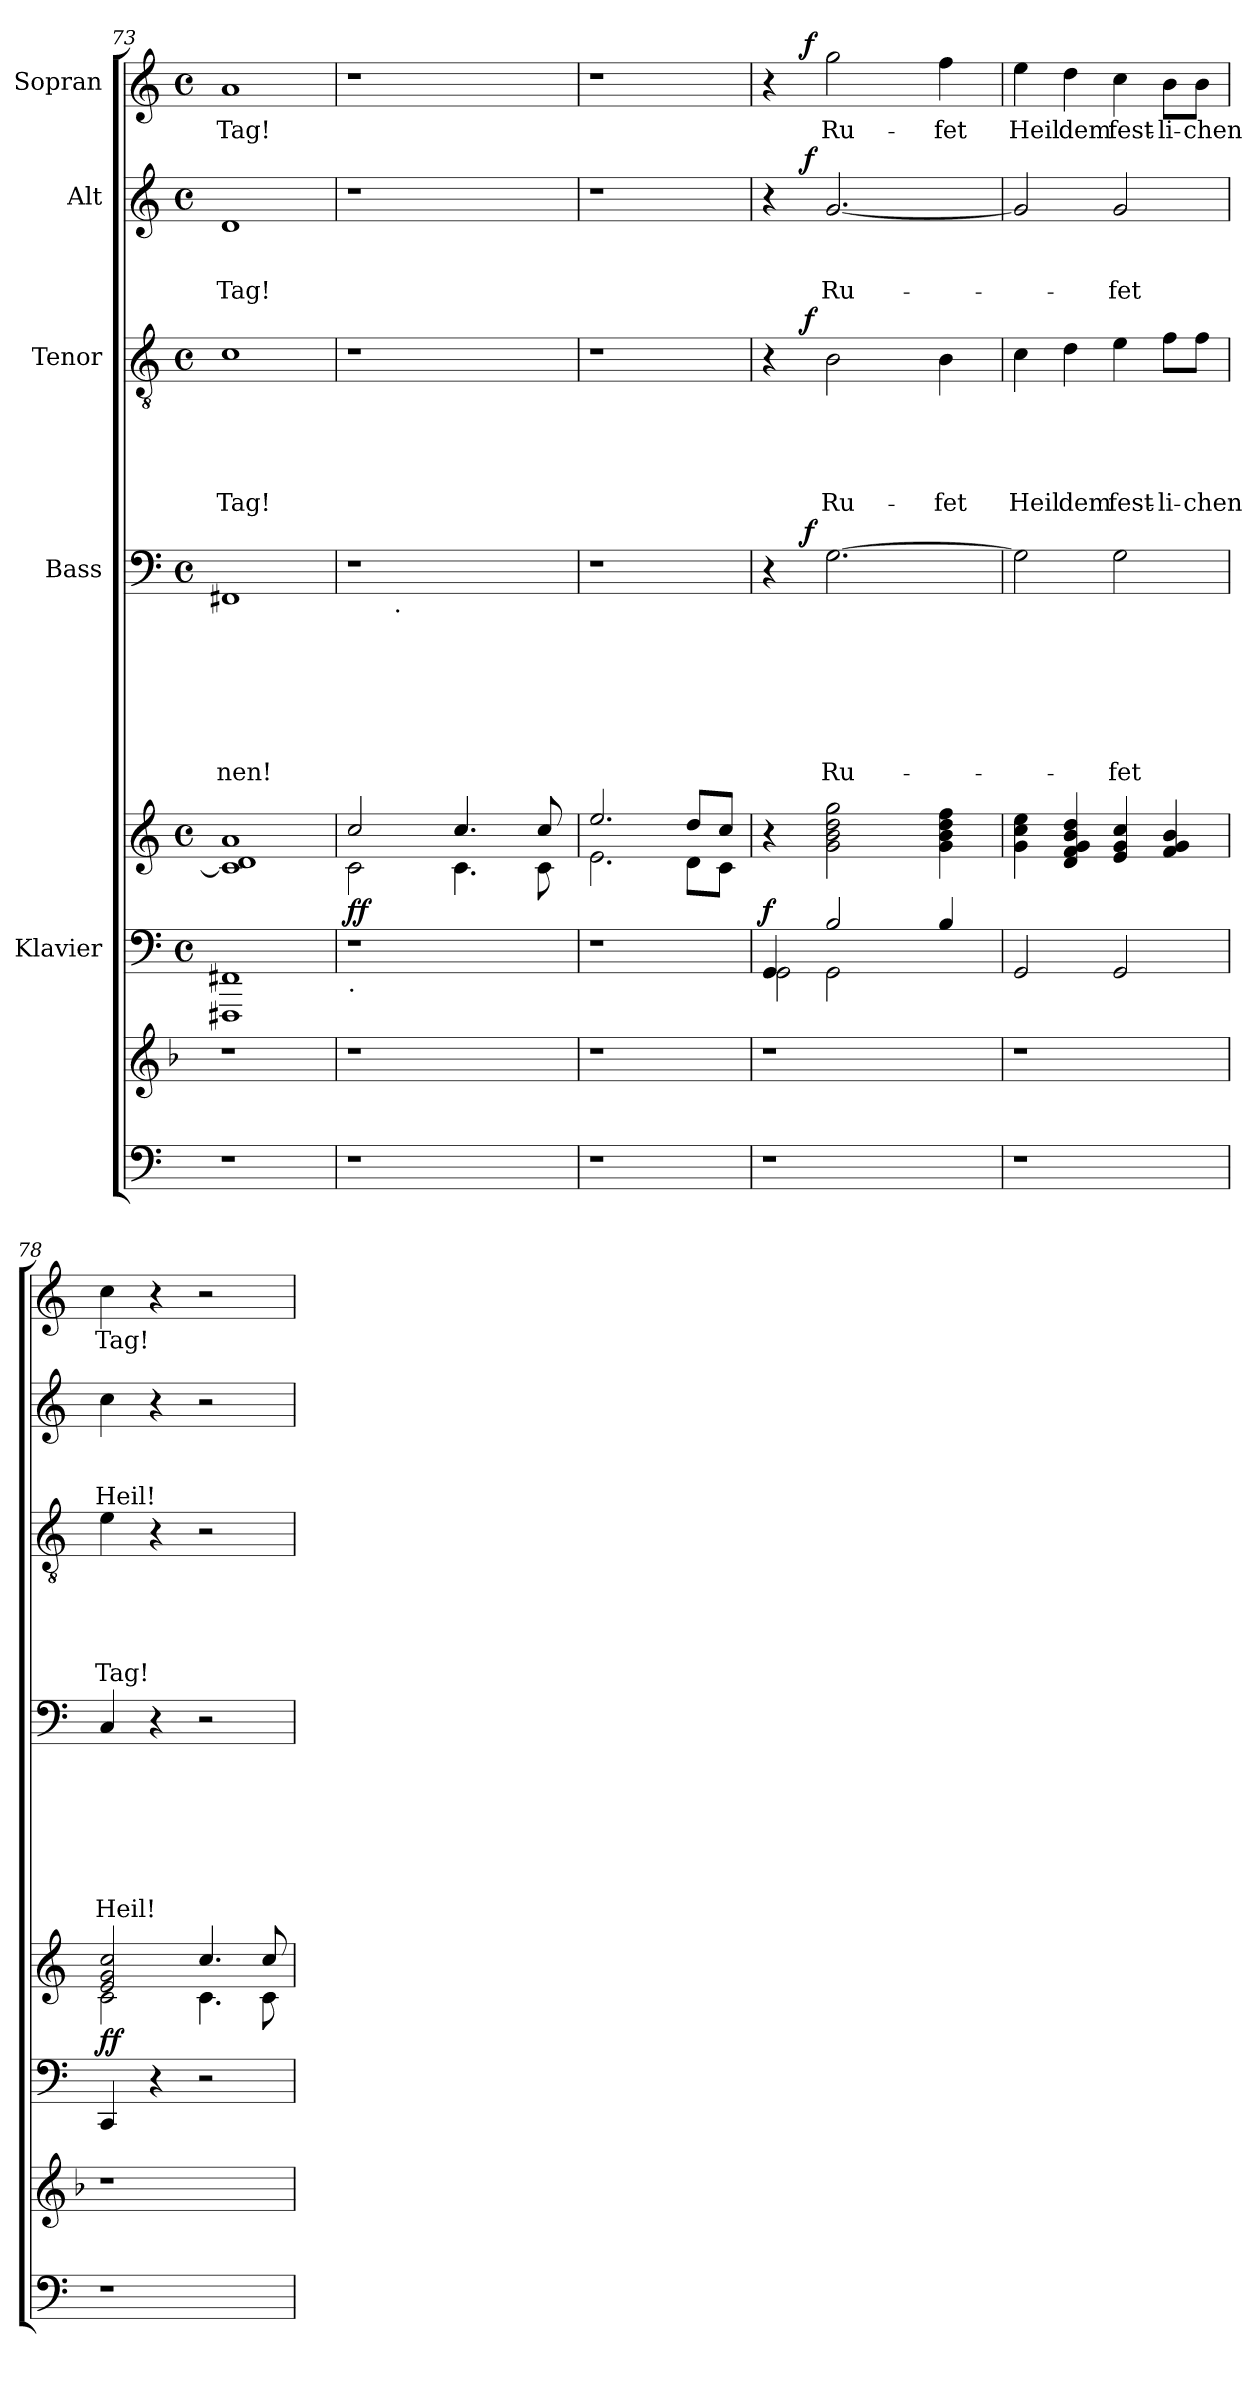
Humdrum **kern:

**kern	**kern	**kern	**kern	**dynam	**kern	**text	**text	**text	**text	**text	**text	**text	**dynam	**kern	**text	**text	**text	**text	**text	**dynam	**kern	**text	**text	**text	**dynam	**kern	**text	**dynam
*part7	*part6	*part5	*part5	*part5	*part4	*part4	*part4	*part4	*part4	*part4	*part4	*part4	*part4	*part3	*part3	*part3	*part3	*part3	*part3	*part3	*part2	*part2	*part2	*part2	*part2	*part1	*part1	*part1
*staff8	*staff7	*staff6	*staff5	*staff5/6	*staff4	*staff4	*staff4	*staff4	*staff4	*staff4	*staff4	*staff4	*staff4	*staff3	*staff3	*staff3	*staff3	*staff3	*staff3	*staff3	*staff2	*staff2	*staff2	*staff2	*staff2	*staff1	*staff1	*staff1
*	*	*I"Klavier	*	*	*I"Bass	*	*	*	*	*	*	*	*	*I"Tenor	*	*	*	*	*	*	*I"Alt	*	*	*	*	*I"Sopran	*	*
*clefF4	*clefG2	*clefF4	*clefG2	*	*clefF4	*	*	*	*	*	*	*	*	*clefGv2	*	*	*	*	*	*	*clefG2	*	*	*	*	*clefG2	*	*
*k[]	*k[b-]	*k[]	*k[]	*	*k[]	*	*	*	*	*	*	*	*	*k[]	*	*	*	*	*	*	*k[]	*	*	*	*	*k[]	*	*
*C:	*F:	*C:	*C:	*	*C:	*	*	*	*	*	*	*	*	*C:	*	*	*	*	*	*	*C:	*	*	*	*	*C:	*	*
*	*	*M4/4	*M4/4	*	*M4/4	*	*	*	*	*	*	*	*	*M4/4	*	*	*	*	*	*	*M4/4	*	*	*	*	*M4/4	*	*
*	*	*met(c)	*met(c)	*	*met(c)	*	*	*	*	*	*	*	*	*met(c)	*	*	*	*	*	*	*met(c)	*	*	*	*	*met(c)	*	*
=73	=73	=73	=73	=73	=73	=73	=73	=73	=73	=73	=73	=73	=73	=73	=73	=73	=73	=73	=73	=73	=73	=73	=73	=73	=73	=73	=73	=73
!	!	!	!	!	!	!	!	!	!	!	!	!LO:LY:b	!	!	!	!	!	!	!LO:LY:b	!	!	!	!	!LO:LY:b	!	!	!LO:LY:b	!
1r	1r	1FFF#X 1FF#X	1c] 1d 1a	.	1FF#X	.	.	.	.	.	.	-nen!	.	1c	.	.	.	.	Tag!	.	1d	.	.	Tag!	.	1a	Tag!	.
!!LO:LB:g=z
=74	=74	=74	=74	=74	=74	=74	=74	=74	=74	=74	=74	=74	=74	=74	=74	=74	=74	=74	=74	=74	=74	=74	=74	=74	=74	=74	=74	=74
*	*	*	*^	*	*	*	*	*	*	*	*	*	*	*	*	*	*	*	*	*	*	*	*	*	*	*	*	*
!	!	!LO:TX:b:t=.	!	!	!	!	!	!	!	!	!	!	!	!	!	!	!	!	!	!	!	!	!	!	!	!	!	!	!
!	!	!	!	!	!LO:DY:b	!	!	!	!	!	!	!	!	!	!	!	!	!	!	!	!	!	!	!	!	!	!	!	!
*	*	*	*	*	*	*^	*	*	*	*	*	*	*	*	*	*	*	*	*	*	*	*	*	*	*	*	*	*	*
1r	1r	1r	2c\	2cc/	ff	1r	8ryy	.	.	.	.	.	.	.	.	1r	.	.	.	.	.	.	1r	.	.	.	.	1r	.	.
.	.	.	.	.	.	.	32ryy	.	.	.	.	.	.	.	.	.	.	.	.	.	.	.	.	.	.	.	.	.	.	.
!	!	!	!	!	!	!	!LO:TX:b:t=.	!	!	!	!	!	!	!	!	!	!	!	!	!	!	!	!	!	!	!	!	!	!	!
.	.	.	.	.	.	.	2ryy	.	.	.	.	.	.	.	.	.	.	.	.	.	.	.	.	.	.	.	.	.	.	.
.	.	.	4.cc/	4.c\	.	.	.	.	.	.	.	.	.	.	.	.	.	.	.	.	.	.	.	.	.	.	.	.	.	.
.	.	.	.	.	.	.	4ryy	.	.	.	.	.	.	.	.	.	.	.	.	.	.	.	.	.	.	.	.	.	.	.
.	.	.	8cc/	8c\	.	.	.	.	.	.	.	.	.	.	.	.	.	.	.	.	.	.	.	.	.	.	.	.	.	.
.	.	.	.	.	.	.	16.ryy	.	.	.	.	.	.	.	.	.	.	.	.	.	.	.	.	.	.	.	.	.	.	.
*	*	*	*	*	*	*v	*v	*	*	*	*	*	*	*	*	*	*	*	*	*	*	*	*	*	*	*	*	*	*	*
=75	=75	=75	=75	=75	=75	=75	=75	=75	=75	=75	=75	=75	=75	=75	=75	=75	=75	=75	=75	=75	=75	=75	=75	=75	=75	=75	=75	=75	=75
1r	1r	1r	(<2.e\	2.ee/	.	1r	.	.	.	.	.	.	.	.	1r	.	.	.	.	.	.	1r	.	.	.	.	1r	.	.
.	.	.	8dd/L	8d\L	.	.	.	.	.	.	.	.	.	.	.	.	.	.	.	.	.	.	.	.	.	.	.	.	.
.	.	.	(8cc/J	8c\J)	.	.	.	.	.	.	.	.	.	.	.	.	.	.	.	.	.	.	.	.	.	.	.	.	.
=76	=76	=76	=76	=76	=76	=76	=76	=76	=76	=76	=76	=76	=76	=76	=76	=76	=76	=76	=76	=76	=76	=76	=76	=76	=76	=76	=76	=76	=76
*	*	*^	*	*	*	*	*	*	*	*	*	*	*	*	*	*	*	*	*	*	*	*	*	*	*	*	*	*	*
*	*	*	*^	*	*	*	*	*	*	*	*	*	*	*	*	*	*	*	*	*	*	*	*	*	*	*	*	*	*	*
!	!	!	!	!	!	!	!LO:DY:a=2	!	!	!	!	!	!	!	!	!	!	!	!	!	!	!	!	!	!	!	!	!	!	!	!
*	*	*	*	*	*v	*v	*	*^	*	*	*	*	*	*	*	*	*^	*	*	*	*	*	*	*^	*	*	*	*	*^	*	*
1r	1r	4GG/	2GG\	4ryy	4r	f	4r	8.ryy	.	.	.	.	.	.	.	.	4r	8.ryy	.	.	.	.	.	.	4r	8.ryy	.	.	.	.	4r	8.ryy	.	.
!	!	!	!	!	!	!	!	!	!	!	!	!	!	!	!	!LO:DY:a	!	!	!	!	!	!	!	!LO:DY:a	!	!	!	!	!	!LO:DY:a	!	!	!	!LO:DY:a
.	.	.	.	.	.	.	.	2ryy	.	.	.	.	.	.	.	f	.	2ryy	.	.	.	.	.	f	.	2ryy	.	.	.	f	.	2ryy	.	f
!	!	!	!	!	!	!	!	!	!	!	!	!	!	!	!LO:LY:b	!	!	!	!	!	!	!	!LO:LY:b	!	!	!	!	!	!LO:LY:b	!	!	!	!LO:LY:b	!
.	.	2B/	.	2GG\	2g\ 2b\ 2dd\ 2gg\	.	[>2.G\	.	.	.	.	.	.	.	Ru-	.	2B\	.	.	.	.	.	Ru-	.	[<2.g/	.	.	.	Ru-	.	2gg\	.	Ru-	.
.	.	.	2ryy	.	.	.	.	.	.	.	.	.	.	.	.	.	.	.	.	.	.	.	.	.	.	.	.	.	.	.	.	.	.	.
.	.	.	.	.	.	.	.	4ryy	.	.	.	.	.	.	.	.	.	4ryy	.	.	.	.	.	.	.	4ryy	.	.	.	.	.	4ryy	.	.
!	!	!	!	!	!	!	!	!	!	!	!	!	!	!	!	!	!	!	!	!	!	!	!LO:LY:b	!	!	!	!	!	!	!	!	!	!LO:LY:b	!
.	.	4ryy	.	4B/	4g\ 4b\ 4dd\ 4ff\	.	.	.	.	.	.	.	.	.	.	.	4B\	.	.	.	.	.	-fet	.	.	.	.	.	.	.	4ff\	.	-fet	.
.	.	.	.	.	.	.	.	16ryy	.	.	.	.	.	.	.	.	.	16ryy	.	.	.	.	.	.	.	16ryy	.	.	.	.	.	16ryy	.	.
=77	=77	=77	=77	=77	=77	=77	=77	=77	=77	=77	=77	=77	=77	=77	=77	=77	=77	=77	=77	=77	=77	=77	=77	=77	=77	=77	=77	=77	=77	=77	=77	=77	=77	=77
!	!	!	!	!	!	!	!	!	!	!	!	!	!	!	!	!	!	!	!	!	!	!	!LO:LY:b	!	!	!	!	!	!	!	!	!	!LO:LY:b	!
*	*	*	*	*	*	*	*v	*v	*	*	*	*	*	*	*	*	*	*	*	*	*	*	*	*	*v	*v	*	*	*	*	*v	*v	*	*
*	*	*v	*v	*v	*	*	*	*	*	*	*	*	*	*	*	*v	*v	*	*	*	*	*	*	*	*	*	*	*	*	*	*
1r	1r	2GG/	4g\ 4cc\ 4ee\	.	2G\]	.	.	.	.	.	.	.	.	4c\	.	.	.	.	Heil	.	2g/]	.	.	.	.	4ee\	Heil	.
!	!	!	!	!	!	!	!	!	!	!	!	!	!	!	!	!	!	!	!LO:LY:b	!	!	!	!	!	!	!	!LO:LY:b	!
.	.	.	4d/ 4f/ 4g/ 4b/ 4dd/	.	.	.	.	.	.	.	.	.	.	4d\	.	.	.	.	dem	.	.	.	.	.	.	4dd\	dem	.
!	!	!	!	!	!	!	!	!	!	!	!	!LO:LY:b	!	!	!	!	!	!	!LO:LY:b	!	!	!	!	!LO:LY:b	!	!	!LO:LY:b	!
.	.	2GG/	4e/ 4g/ 4cc/	.	2G\	.	.	.	.	.	.	-fet	.	4e\	.	.	.	.	fest-	.	2g/	.	.	-fet	.	4cc\	fest-	.
!	!	!	!	!	!	!	!	!	!	!	!	!	!	!	!	!	!	!	!LO:LY:b	!	!	!	!	!	!	!	!LO:LY:b	!
.	.	.	4f/ 4g/ 4b/	.	.	.	.	.	.	.	.	.	.	8f\L	.	.	.	.	-li-	.	.	.	.	.	.	8b\L	-li-	.
!	!	!	!	!	!	!	!	!	!	!	!	!	!	!	!	!	!	!	!LO:LY:b	!	!	!	!	!	!	!	!LO:LY:b	!
.	.	.	.	.	.	.	.	.	.	.	.	.	.	8f\J	.	.	.	.	-chen	.	.	.	.	.	.	8b\J	-chen	.
=78	=78	=78	=78	=78	=78	=78	=78	=78	=78	=78	=78	=78	=78	=78	=78	=78	=78	=78	=78	=78	=78	=78	=78	=78	=78	=78	=78	=78
*	*	*	*^	*	*	*	*	*	*	*	*	*	*	*	*	*	*	*	*	*	*	*	*	*	*	*	*	*
!	!	!	!	!	!LO:DY:b	!	!	!	!	!	!	!	!LO:LY:b	!	!	!	!	!	!	!LO:LY:b	!	!	!	!	!LO:LY:b	!	!	!LO:LY:b	!
1r	1r	4CC/	2e/ 2g/ 2cc/	2c\	ff	4C/	.	.	.	.	.	.	Heil!	.	4e\	.	.	.	.	Tag!	.	4cc\	.	.	Heil!	.	4cc\	Tag!	.
.	.	4r	.	.	.	4r	.	.	.	.	.	.	.	.	4r	.	.	.	.	.	.	4r	.	.	.	.	4r	.	.
.	.	2r	4.cc/	4.c\	.	2r	.	.	.	.	.	.	.	.	2r	.	.	.	.	.	.	2r	.	.	.	.	2r	.	.
.	.	.	8cc/	8c\	.	.	.	.	.	.	.	.	.	.	.	.	.	.	.	.	.	.	.	.	.	.	.	.	.
*	*	*	*v	*v	*	*	*	*	*	*	*	*	*	*	*	*	*	*	*	*	*	*	*	*	*	*	*	*	*
=	=	=	=	=	=	=	=	=	=	=	=	=	=	=	=	=	=	=	=	=	=	=	=	=	=	=	=	=
*-	*-	*-	*-	*-	*-	*-	*-	*-	*-	*-	*-	*-	*-	*-	*-	*-	*-	*-	*-	*-	*-	*-	*-	*-	*-	*-	*-	*-
